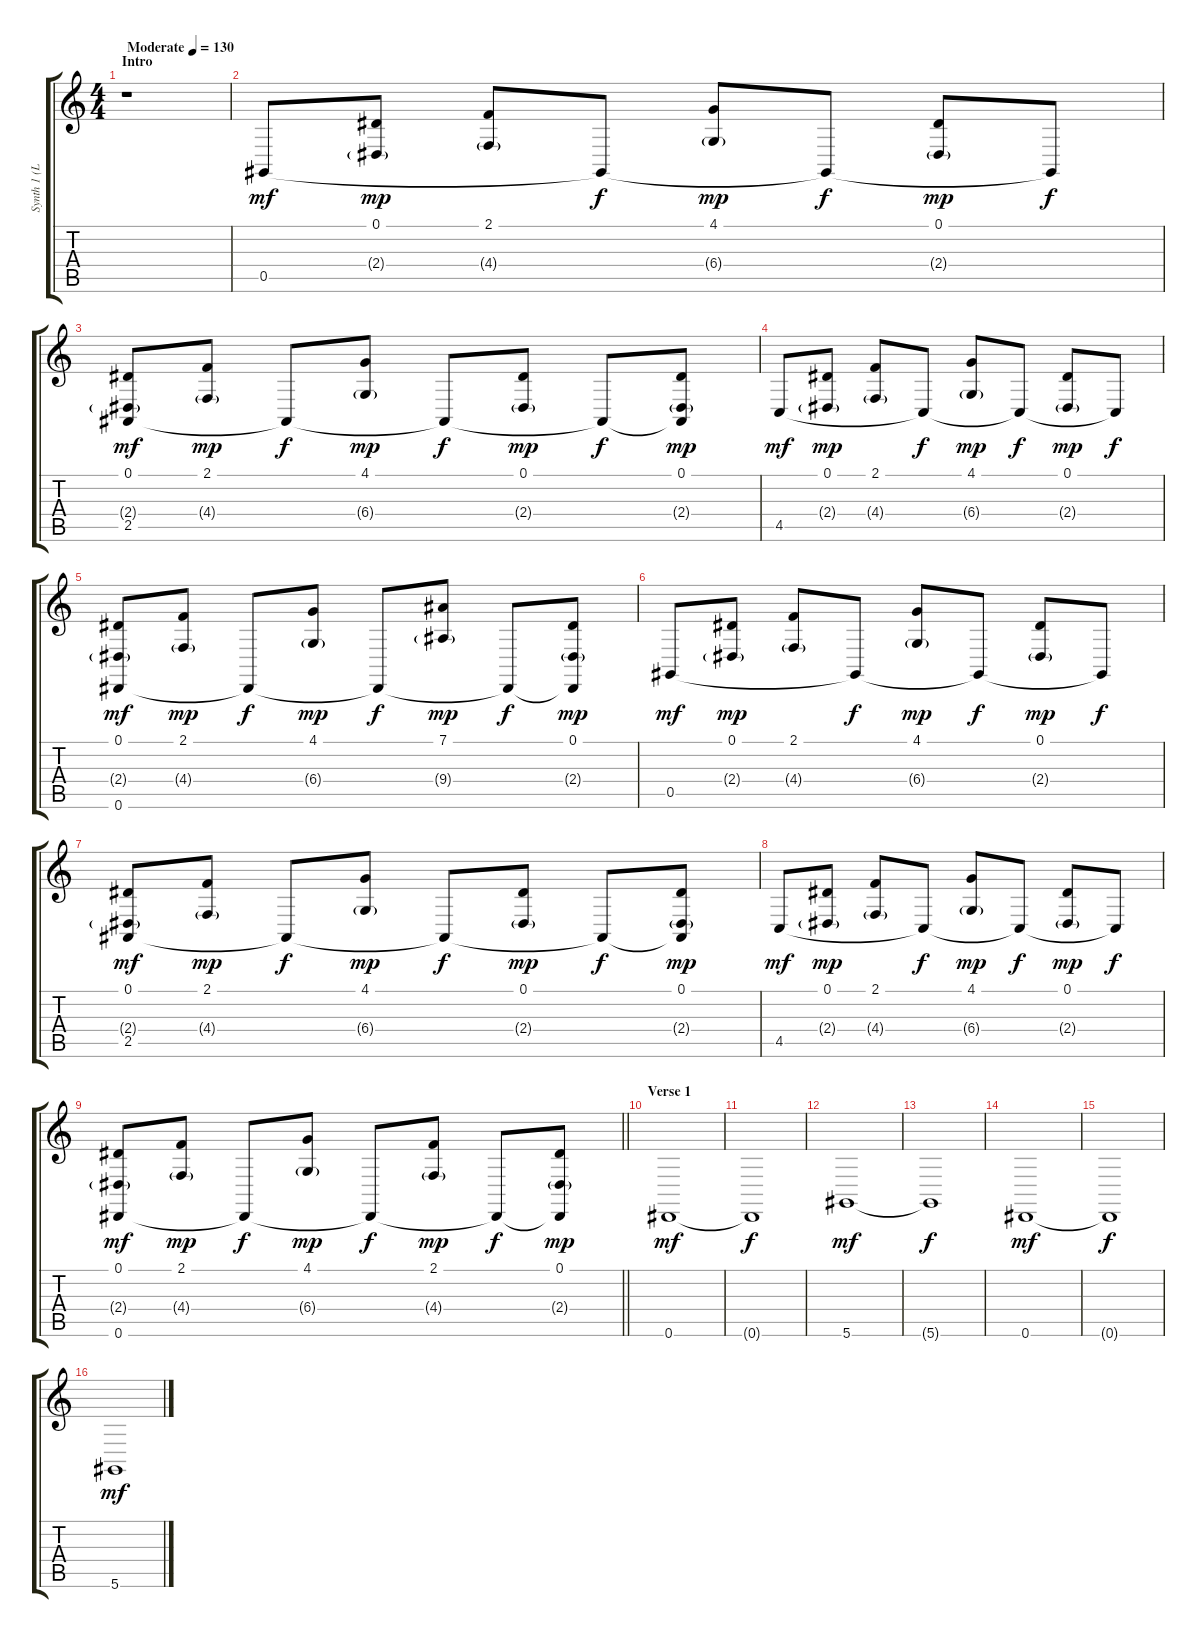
\track ("Synth 1 (Lead)" "Synth 1 (L") {instrument lead2sawtooth}
\staff {score tabs}
\tuning (Eb4 Bb3 Gb3 Db3 Ab2 Eb2) {hide}
\ts (4 4)
\section ("" "Intro")
\tempo (130 "Moderate")
\clef g2
\ks c
r.1{dy mf instrument lead2sawtooth} |
0.5.8 (0.1 2.4{g}).8{dy mp} (2.1 4.4{g}).8 0.5{t}.8{dy f} (4.1 6.4{g}).8{dy mp} 0.5{t}.8{dy f} (0.1 2.4{g}).8{dy mp} 0.5{t}.8{dy f} |
(0.1 2.4{g} 2.5).8{dy mf} (2.1 4.4{g}).8{dy mp} 2.5{t}.8{dy f} (4.1 6.4{g}).8{dy mp} 2.5{t}.8{dy f} (0.1 2.4{g}).8{dy mp} 2.5{t}.8{dy f} (0.1 2.4{g} 2.5{t}).8{dy mp} |
4.5.8{dy mf} (0.1 2.4{g}).8{dy mp} (2.1 4.4{g}).8 4.5{t}.8{dy f} (4.1 6.4{g}).8{dy mp} 4.5{t}.8{dy f} (0.1 2.4{g}).8{dy mp} 4.5{t}.8{dy f} |
(0.1 2.4{g} 0.6).8{dy mf} (2.1 4.4{g}).8{dy mp} 0.6{t}.8{dy f} (4.1 6.4{g}).8{dy mp} 0.6{t}.8{dy f} (7.1 9.4{g}).8{dy mp} 0.6{t}.8{dy f} (0.1 2.4{g} 0.6{t}).8{dy mp} |
0.5.8{dy mf} (0.1 2.4{g}).8{dy mp} (2.1 4.4{g}).8 0.5{t}.8{dy f} (4.1 6.4{g}).8{dy mp} 0.5{t}.8{dy f} (0.1 2.4{g}).8{dy mp} 0.5{t}.8{dy f} |
(0.1 2.4{g} 2.5).8{dy mf} (2.1 4.4{g}).8{dy mp} 2.5{t}.8{dy f} (4.1 6.4{g}).8{dy mp} 2.5{t}.8{dy f} (0.1 2.4{g}).8{dy mp} 2.5{t}.8{dy f} (0.1 2.4{g} 2.5{t}).8{dy mp} |
4.5.8{dy mf} (0.1 2.4{g}).8{dy mp} (2.1 4.4{g}).8 4.5{t}.8{dy f} (4.1 6.4{g}).8{dy mp} 4.5{t}.8{dy f} (0.1 2.4{g}).8{dy mp} 4.5{t}.8{dy f} |
\barLineRight lightlight
(0.1 2.4{g} 0.6).8{dy mf} (2.1 4.4{g}).8{dy mp} 0.6{t}.8{dy f} (4.1 6.4{g}).8{dy mp} 0.6{t}.8{dy f} (2.1 4.4{g}).8{dy mp} 0.6{t}.8{dy f} (0.1 2.4{g} 0.6{t}).8{dy mp} |
\section ("" "Verse 1")
0.6.1{dy mf volume 7} |
0.6{t}.1{dy f} |
5.6.1{dy mf} |
5.6{t}.1{dy f} |
0.6.1{dy mf} |
0.6{t}.1{dy f} |
5.6.1{dy mf}
